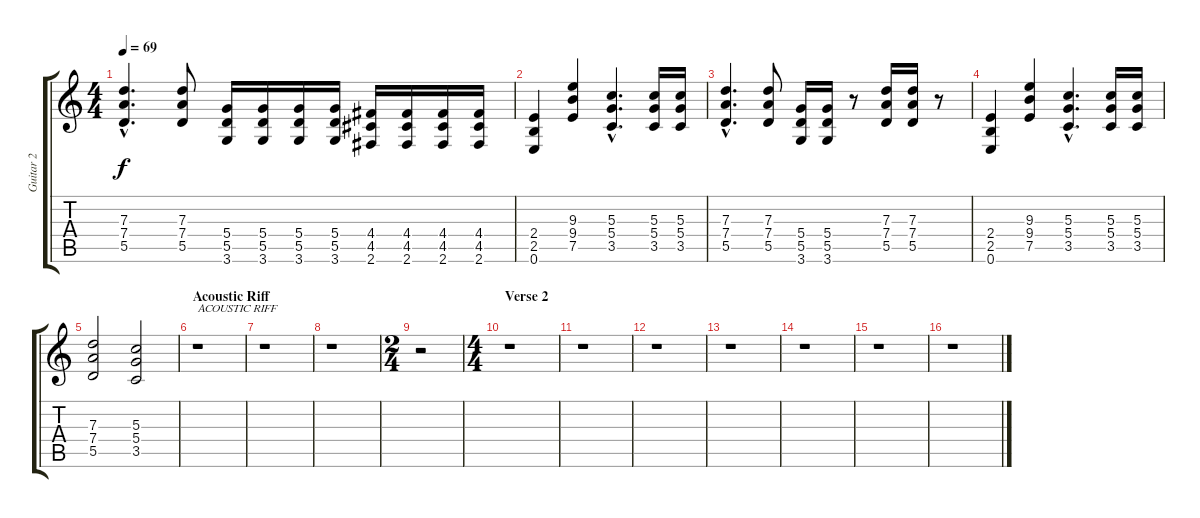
\track ("Guitar 2" "Guitar 2") {instrument distortionguitar}
\staff {score tabs}
\tuning (E4 B3 G3 D3 A2 E2) {hide}
\ts (4 4)
\tempo 69
\clef g2
\ks c
(7.3{hac} 7.4{hac} 5.5{hac}).4{d dy f} (7.3 7.4 5.5).8 (5.4 5.5 3.6).16 (5.4 5.5 3.6).16 (5.4 5.5 3.6).16 (5.4 5.5 3.6).16 (4.4 4.5 2.6).16 (4.4 4.5 2.6).16 (4.4 4.5 2.6).16 (4.4 4.5 2.6).16 |
(2.4 2.5 0.6).4 (9.3 9.4 7.5).4 (5.3{hac} 5.4{hac} 3.5{hac}).4{d} (5.3 5.4 3.5).16 (5.3 5.4 3.5).16 |
(7.3{hac} 7.4{hac} 5.5{hac}).4{d} (7.3 7.4 5.5).8 (5.4 5.5 3.6).16 (5.4 5.5 3.6).16 r.8 (7.3 7.4 5.5).16 (7.3 7.4 5.5).16 r.8 |
(2.4 2.5 0.6).4 (9.3 9.4 7.5).4 (5.3{hac} 5.4{hac} 3.5{hac}).4{d} (5.3 5.4 3.5).16 (5.3 5.4 3.5).16 |
(7.3 7.4 5.5).2 (5.3 5.4 3.5).2 |
\section ("" "Acoustic Riff")
r.1{txt "ACOUSTIC RIFF"} |
r.1 |
r.1 |
\ts (2 4)
r.2 |
\ts (4 4)
\section ("" "Verse 2")
r.1 |
r.1 |
r.1 |
r.1 |
r.1 |
r.1 |
r.1
